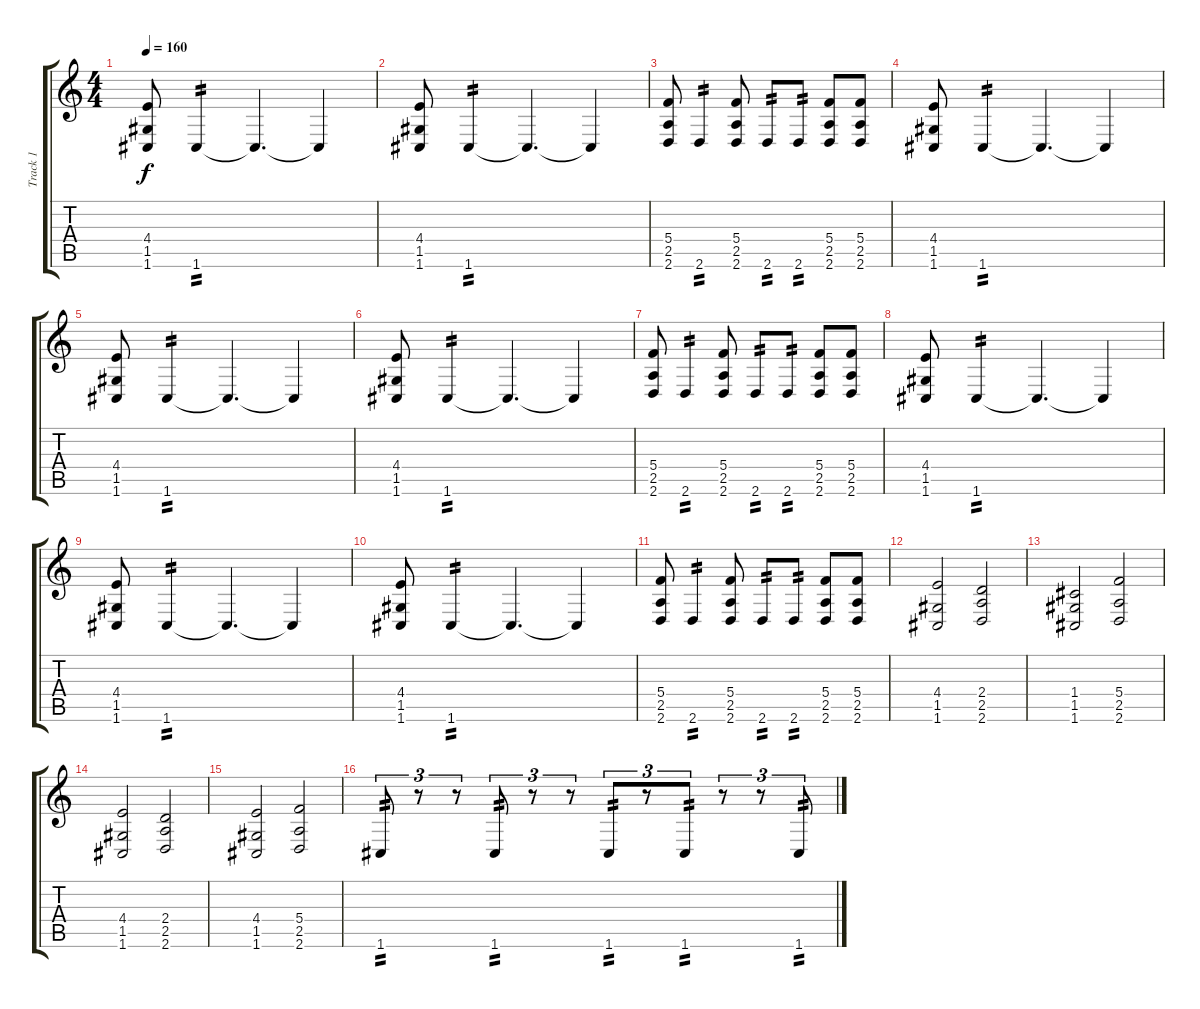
\track ("Track 1" "Track 1") {instrument distortionguitar}
\staff {score tabs}
\tuning (D4 A3 F3 C3 G2 C2) {hide}
\ts (4 4)
\tempo 160
\clef g2
\ks c
(4.4 1.5 1.6).8{dy f} 1.6.4{tp 2} 1.6{t}.4{d} 1.6{t}.4 |
(4.4 1.5 1.6).8 1.6.4{tp 2} 1.6{t}.4{d} 1.6{t}.4 |
(5.4 2.5 2.6).8 2.6.4{tp 2} (5.4 2.5 2.6).8 2.6.8{tp 2} 2.6.8{tp 2} (5.4 2.5 2.6).8 (5.4 2.5 2.6).8 |
(4.4 1.5 1.6).8 1.6.4{tp 2} 1.6{t}.4{d} 1.6{t}.4 |
(4.4 1.5 1.6).8 1.6.4{tp 2} 1.6{t}.4{d} 1.6{t}.4 |
(4.4 1.5 1.6).8 1.6.4{tp 2} 1.6{t}.4{d} 1.6{t}.4 |
(5.4 2.5 2.6).8 2.6.4{tp 2} (5.4 2.5 2.6).8 2.6.8{tp 2} 2.6.8{tp 2} (5.4 2.5 2.6).8 (5.4 2.5 2.6).8 |
(4.4 1.5 1.6).8 1.6.4{tp 2} 1.6{t}.4{d} 1.6{t}.4 |
(4.4 1.5 1.6).8 1.6.4{tp 2} 1.6{t}.4{d} 1.6{t}.4 |
(4.4 1.5 1.6).8 1.6.4{tp 2} 1.6{t}.4{d} 1.6{t}.4 |
(5.4 2.5 2.6).8 2.6.4{tp 2} (5.4 2.5 2.6).8 2.6.8{tp 2} 2.6.8{tp 2} (5.4 2.5 2.6).8 (5.4 2.5 2.6).8 |
(4.4 1.5 1.6).2 (2.4 2.5 2.6).2 |
(1.4 1.5 1.6).2 (5.4 2.5 2.6).2 |
(4.4 1.5 1.6).2 (2.4 2.5 2.6).2 |
(4.4 1.5 1.6).2 (5.4 2.5 2.6).2 |
1.6.8{tu (3 2) tp 2} r.8{tu (3 2)} r.8{tu (3 2)} 1.6.8{tu (3 2) tp 2} r.8{tu (3 2)} r.8{tu (3 2)} 1.6.8{tu (3 2) tp 2} r.8{tu (3 2)} 1.6.8{tu (3 2) tp 2} r.8{tu (3 2)} r.8{tu (3 2)} 1.6.8{tu (3 2) tp 2}
